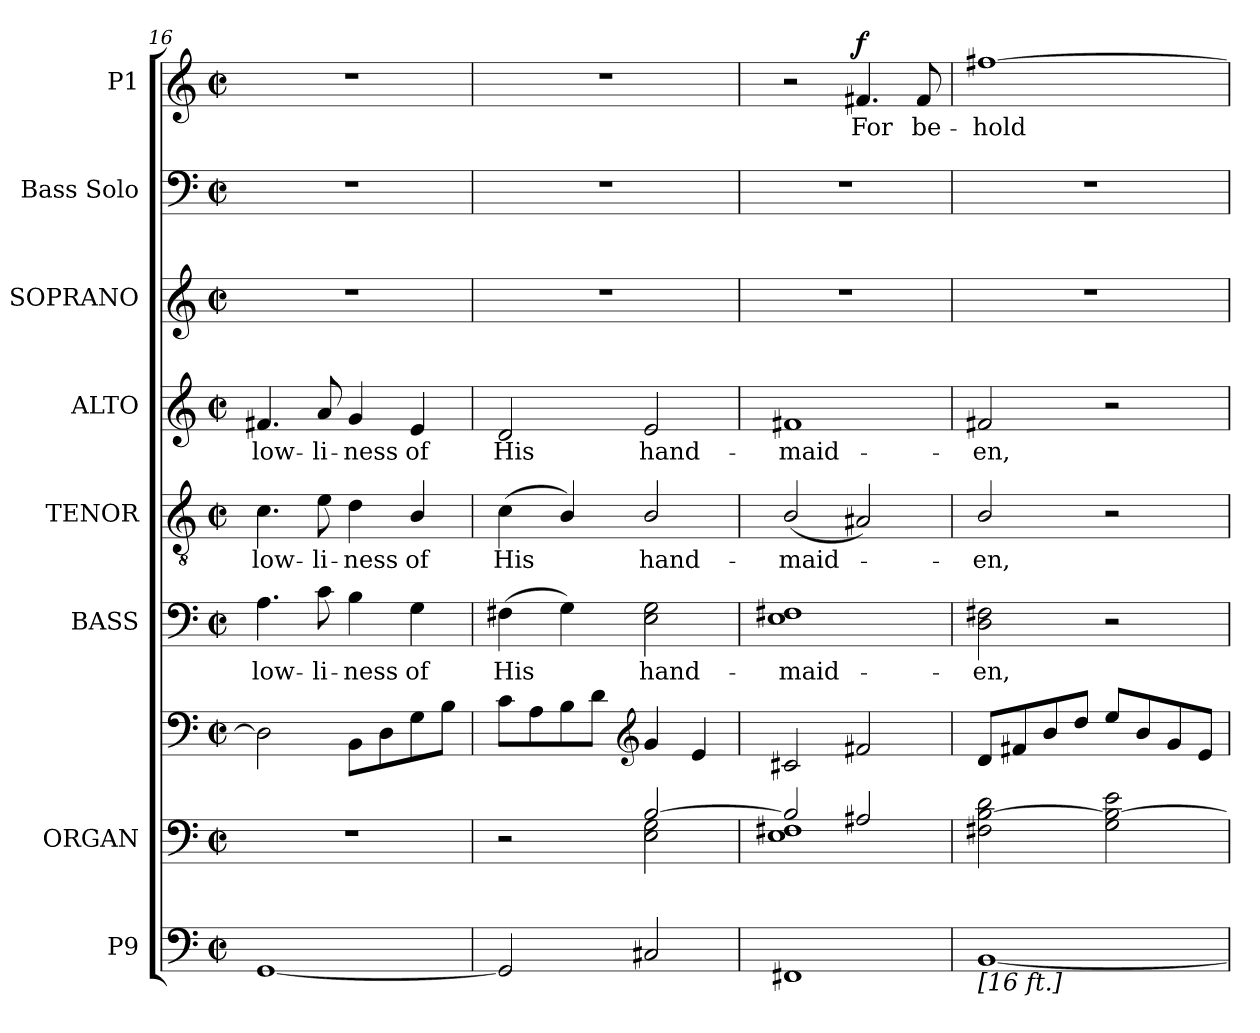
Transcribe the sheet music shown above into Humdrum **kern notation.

**kern	**kern	**kern	**kern	**text	**kern	**text	**kern	**text	**kern	**kern	**kern	**text	**dynam
*part8	*part7	*part7	*part6	*part6	*part5	*part5	*part4	*part4	*part3	*part2	*part1	*part1	*part1
*staff9	*staff8	*staff7	*staff6	*staff6	*staff5	*staff5	*staff4	*staff4	*staff3	*staff2	*staff1	*staff1	*staff1
*I"P9	*I"ORGAN	*	*I"BASS	*	*I"TENOR	*	*I"ALTO	*	*I"SOPRANO	*I"Bass Solo	*I"P1	*	*
*clefF4	*clefF4	*clefF4	*clefF4	*	*clefGv2	*	*clefG2	*	*clefG2	*clefF4	*clefG2	*	*
*	*	*	*	*	*ITrd7c12	*	*	*	*	*	*	*	*
*k[]	*k[]	*k[]	*k[]	*	*k[]	*	*k[]	*	*k[]	*k[]	*k[]	*	*
*C:	*C:	*C:	*C:	*	*C:	*	*C:	*	*C:	*C:	*C:	*	*
*M2/2	*M2/2	*M2/2	*M2/2	*	*M2/2	*	*M2/2	*	*M2/2	*M2/2	*M2/2	*	*
*met(c|)	*met(c|)	*met(c|)	*met(c|)	*	*met(c|)	*	*met(c|)	*	*met(c|)	*met(c|)	*met(c|)	*	*
=16	=16	=16	=16	=16	=16	=16	=16	=16	=16	=16	=16	=16	=16
!	!	!	!	!LO:LY:b:color=#000000	!	!	!	!	!	!	!	!	!
!	!	!	!	!	!	!LO:LY:b:color=#000000	!	!	!	!	!	!	!
!	!	!	!	!	!	!	!	!LO:LY:b:color=#000000	!	!	!	!	!
[1GGi	1r	2Di\]	4.Ai\	low-	4.Ci\	low-	4.f#i/	low-	1r	1r	1r	.	.
!	!	!	!	!LO:LY:b:color=#000000	!	!	!	!	!	!	!	!	!
!	!	!	!	!	!	!LO:LY:b:color=#000000	!	!	!	!	!	!	!
!	!	!	!	!	!	!	!	!LO:LY:b:color=#000000	!	!	!	!	!
.	.	.	8ci\	-li-	8Ei\	-li-	8ai/	-li-	.	.	.	.	.
!	!	!	!	!LO:LY:b:color=#000000	!	!	!	!	!	!	!	!	!
!	!	!	!	!	!	!LO:LY:b:color=#000000	!	!	!	!	!	!	!
!	!	!	!	!	!	!	!	!LO:LY:b:color=#000000	!	!	!	!	!
.	.	8BBi\L	4Bi\	-ness	4Di\	-ness	4gi/	-ness	.	.	.	.	.
.	.	8Di\	.	.	.	.	.	.	.	.	.	.	.
!	!	!	!	!LO:LY:b:color=#000000	!	!	!	!	!	!	!	!	!
!	!	!	!	!	!	!LO:LY:b:color=#000000	!	!	!	!	!	!	!
!	!	!	!	!	!	!	!	!LO:LY:b:color=#000000	!	!	!	!	!
.	.	8Gi\	4Gi\	of	4BBi/	of	4ei/	of	.	.	.	.	.
.	.	8Bi\J	.	.	.	.	.	.	.	.	.	.	.
!!LO:PB:g=z
=17	=17	=17	=17	=17	=17	=17	=17	=17	=17	=17	=17	=17	=17
*	*^	*	*	*	*	*	*	*	*	*	*	*	*
!	!	!	!	!	!LO:LY:b:color=#000000	!	!	!	!	!	!	!	!	!
!	!	!	!	!	!	!	!LO:LY:b:color=#000000	!	!	!	!	!	!	!
!	!	!	!	!	!	!	!	!	!LO:LY:b:color=#000000	!	!	!	!	!
2GGi/]	2r	2ryy	8ci\L	(4F#i\	His	(4Ci\	His	2di/	His	1r	1r	1r	.	.
.	.	.	8Ai\	.	.	.	.	.	.	.	.	.	.	.
.	.	.	8Bi\	4Gi\)	.	4BBi/)	.	.	.	.	.	.	.	.
.	.	.	8di\J	.	.	.	.	.	.	.	.	.	.	.
*	*	*	*clefG2	*	*	*	*	*	*	*	*	*	*	*
!	!	!	!	!	!LO:LY:b:color=#000000	!	!	!	!	!	!	!	!	!
!	!	!	!	!	!	!	!LO:LY:b:color=#000000	!	!	!	!	!	!	!
!	!	!	!	!	!	!	!	!	!LO:LY:b:color=#000000	!	!	!	!	!
2C#Xi/	[2Bi/	2Ei\ 2Gi	4gi/	2Ei\ 2Gi	hand-	2BBi/	hand-	2ei/	hand-	.	.	.	.	.
.	.	.	4ei/	.	.	.	.	.	.	.	.	.	.	.
=18	=18	=18	=18	=18	=18	=18	=18	=18	=18	=18	=18	=18	=18	=18
!	!	!	!	!	!LO:LY:b:color=#000000	!	!	!	!	!	!	!	!	!
!	!	!	!	!	!	!	!LO:LY:b:color=#000000	!	!	!	!	!	!	!
!	!	!	!	!	!	!	!	!	!LO:LY:b:color=#000000	!	!	!	!	!
1FF#i	2Bi/]	1Ei 1F#i	2c#Xi/	1Ei 1F#i	-maid-	(2BBi/	-maid-	1f#i	-maid-	1r	1r	2r	.	.
!	!	!	!	!	!	!	!	!	!	!	!	!	!LO:LY:b:color=#000000	!
.	2A#Xi/	.	2f#i/	.	.	2AA#Xi/)	.	.	.	.	.	4.f#i/	For	f
!	!	!	!	!	!	!	!	!	!	!	!	!	!LO:LY:b:color=#000000	!
.	.	.	.	.	.	.	.	.	.	.	.	8f#i/	be-	.
*	*v	*v	*	*	*	*	*	*	*	*	*	*	*	*
=19	=19	=19	=19	=19	=19	=19	=19	=19	=19	=19	=19	=19	=19
!	!	!	!	!LO:LY:b:color=#000000	!	!	!	!	!	!	!	!	!
!	!	!	!	!	!	!LO:LY:b:color=#000000	!	!	!	!	!	!	!
!	!	!	!	!	!	!	!	!LO:LY:b:color=#000000	!	!	!	!	!
!LO:TX:b:i:t=[16 ft.]	!	!	!	!	!	!	!	!	!	!	!	!	!
!	!	!	!	!	!	!	!	!	!	!	!	!LO:LY:b:color=#000000	!
[1BBi	2F#i\ [2Bi 2di	8di/L	2Di\ 2F#i	-en,	2BBi/	-en,	2f#i/	-en,	1r	1r	[1ff#i	-hold	.
.	.	8f#i/	.	.	.	.	.	.	.	.	.	.	.
.	.	8bi/	.	.	.	.	.	.	.	.	.	.	.
.	.	8ddi/J	.	.	.	.	.	.	.	.	.	.	.
.	2Gi\ 2Bi_ 2ei	8eei/L	2r	.	2r	.	2r	.	.	.	.	.	.
.	.	8bi/	.	.	.	.	.	.	.	.	.	.	.
.	.	8gi/	.	.	.	.	.	.	.	.	.	.	.
.	.	8ei/J	.	.	.	.	.	.	.	.	.	.	.
=	=	=	=	=	=	=	=	=	=	=	=	=	=
*-	*-	*-	*-	*-	*-	*-	*-	*-	*-	*-	*-	*-	*-
